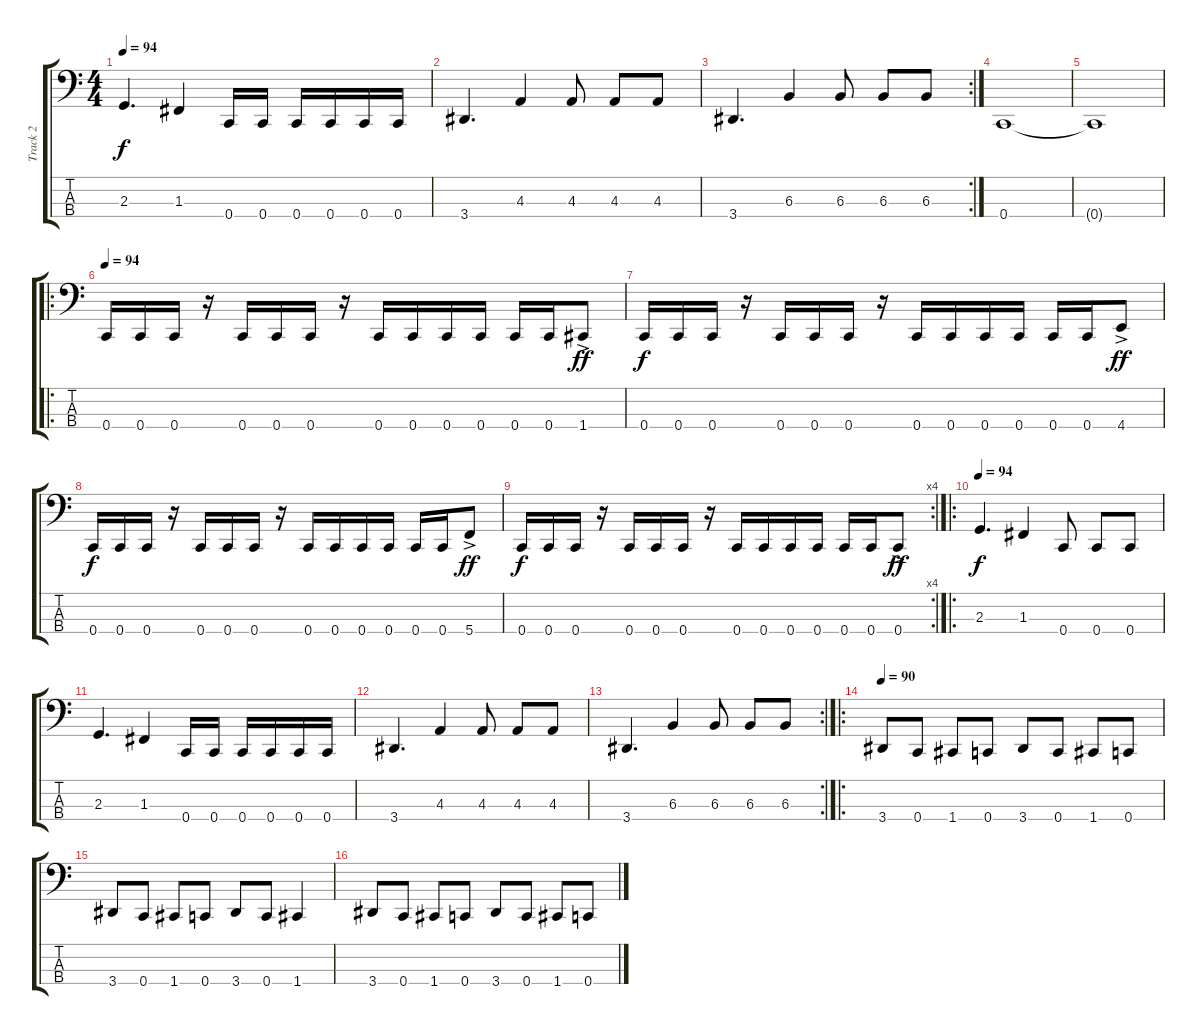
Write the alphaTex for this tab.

\track ("Track 2" "Track 2") {instrument electricbassfinger}
\staff {score tabs}
\tuning (Eb2 Bb1 F1 C1) {hide}
\ts (4 4)
\tempo 94
\clef f4
\ks c
2.3.4{d dy f} 1.3.4 0.4.16 0.4.16 0.4.16 0.4.16 0.4.16 0.4.16 |
3.4.4{d} 4.3.4 4.3.8 4.3.8 4.3.8 |
\rc 2
3.4.4{d} 6.3.4 6.3.8 6.3.8 6.3.8 |
0.4.1 |
0.4{t}.1 |
\ro
\tempo 94
0.4.16 0.4.16 0.4.16 r.16 0.4.16 0.4.16 0.4.16 r.16 0.4.16 0.4.16 0.4.16 0.4.16 0.4.16 0.4.16 1.4{ac}.8{dy ff} |
0.4.16{dy f} 0.4.16 0.4.16 r.16 0.4.16 0.4.16 0.4.16 r.16 0.4.16 0.4.16 0.4.16 0.4.16 0.4.16 0.4.16 4.4{ac}.8{dy ff} |
0.4.16{dy f} 0.4.16 0.4.16 r.16 0.4.16 0.4.16 0.4.16 r.16 0.4.16 0.4.16 0.4.16 0.4.16 0.4.16 0.4.16 5.4{ac}.8{dy ff} |
\rc 4
0.4.16{dy f} 0.4.16 0.4.16 r.16 0.4.16 0.4.16 0.4.16 r.16 0.4.16 0.4.16 0.4.16 0.4.16 0.4.16 0.4.16 0.4{ac}.8{dy ff} |
\ro
\tempo 94
2.3.4{d dy f} 1.3.4 0.4.8 0.4.8 0.4.8 |
2.3.4{d} 1.3.4 0.4.16 0.4.16 0.4.16 0.4.16 0.4.16 0.4.16 |
3.4.4{d} 4.3.4 4.3.8 4.3.8 4.3.8 |
\rc 2
3.4.4{d} 6.3.4 6.3.8 6.3.8 6.3.8 |
\ro
\tempo 90
3.4.8 0.4.8 1.4.8 0.4.8 3.4.8 0.4.8 1.4.8 0.4.8 |
3.4.8 0.4.8 1.4.8 0.4.8 3.4.8 0.4.8 1.4.4 |
3.4.8 0.4.8 1.4.8 0.4.8 3.4.8 0.4.8 1.4.8 0.4.8
